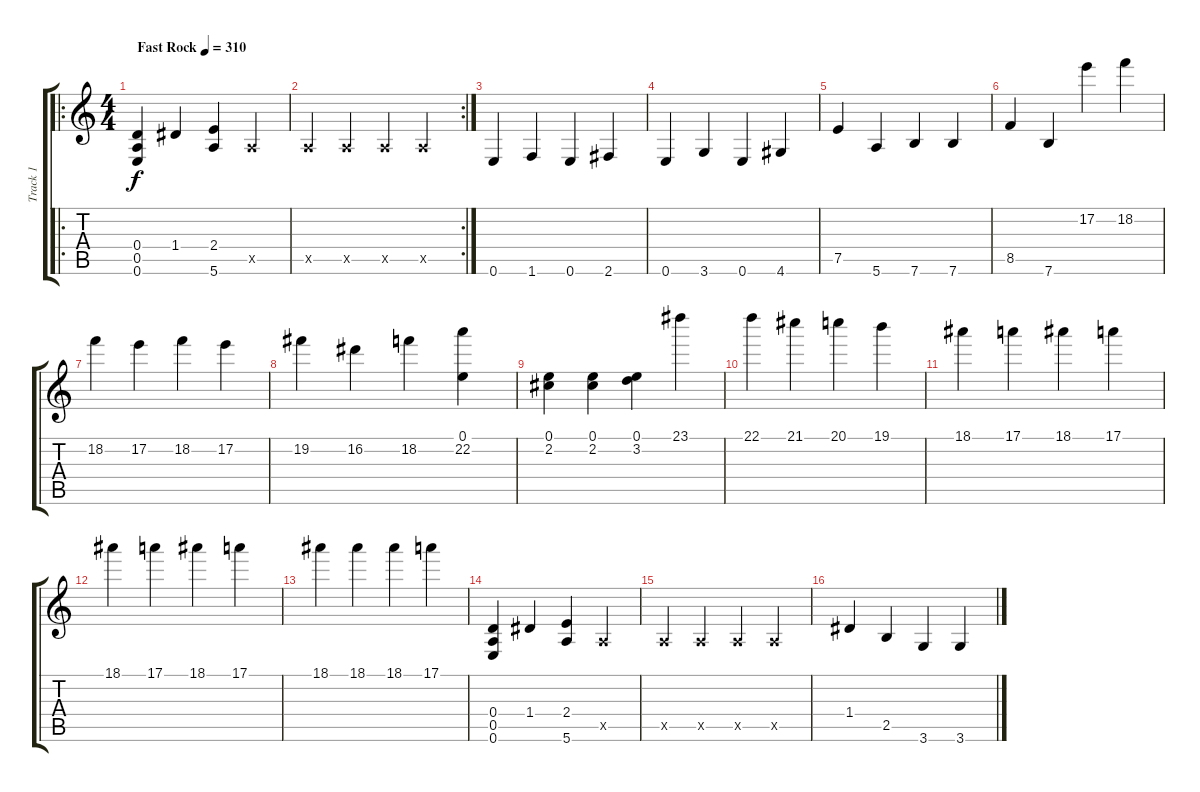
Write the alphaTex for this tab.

\track ("Track 1" "Track 1") {instrument distortionguitar}
\staff {score tabs}
\tuning (E4 B3 G3 D3 A2 E2) {hide}
\ro
\ts (4 4)
\tempo (310 "Fast Rock")
\clef g2
\ks c
(0.4 0.5 0.6).4{dy f instrument distortionguitar} 1.4.4 (2.4 5.6).4 0.5{x}.4 |
\rc 2
0.5{x}.4 0.5{x}.4 0.5{x}.4 0.5{x}.4 |
0.6.4 1.6.4 0.6.4 2.6.4 |
0.6.4 3.6.4 0.6.4 4.6.4 |
7.5.4 5.6.4 7.6.4 7.6.4 |
8.5.4 7.6.4 17.2.4 18.2.4 |
18.2.4 17.2.4 18.2.4 17.2.4 |
19.2.4 16.2.4 18.2.4 (0.1 22.2).4 |
(0.1 2.2).4 (0.1 2.2).4 (0.1 3.2).4 23.1.4 |
22.1.4 21.1.4 20.1.4 19.1.4 |
18.1.4 17.1.4 18.1.4 17.1.4 |
18.1.4 17.1.4 18.1.4 17.1.4 |
18.1.4 18.1.4 18.1.4 17.1.4 |
(0.4 0.5 0.6).4 1.4.4 (2.4 5.6).4 0.5{x}.4 |
0.5{x}.4 0.5{x}.4 0.5{x}.4 0.5{x}.4 |
1.4.4 2.5.4 3.6.4 3.6.4
